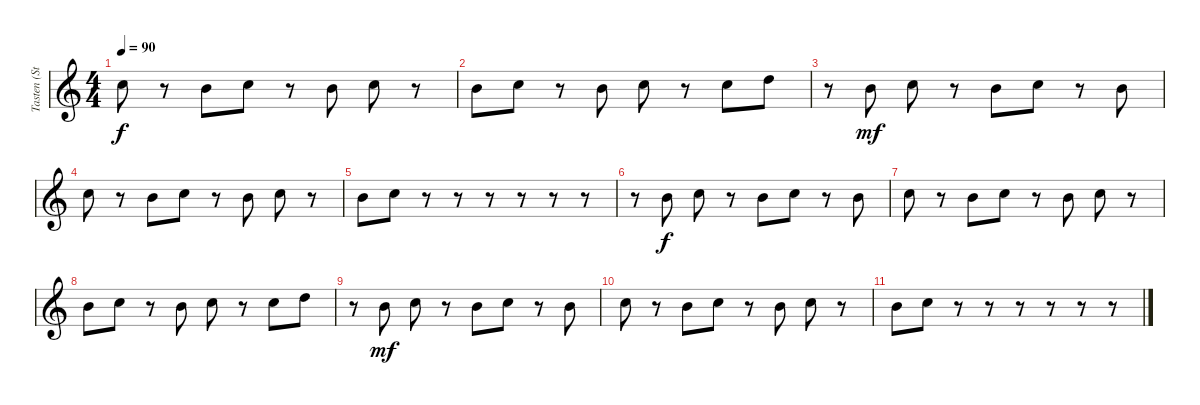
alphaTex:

\track ("Tasten (Staff 1)" "Tasten (St") {instrument electricgrandpiano}
\staff {score}
\tuning (E4 B3 G3 D3 A2 E2 B1) {hide}
\ts (4 4)
\tempo 90
\clef g2
\ks c
8.1.8{dy f} r.8 7.1.8 8.1.8 r.8 7.1.8 8.1.8 r.8 |
7.1.8 8.1.8 r.8 7.1.8 8.1.8 r.8 8.1.8 10.1.8 |
r.8 7.1.8{dy mf} 8.1.8 r.8 7.1.8 8.1.8 r.8 7.1.8 |
8.1.8 r.8 7.1.8 8.1.8 r.8 7.1.8 8.1.8 r.8 |
7.1.8 8.1.8 r.8 r.8 r.8 r.8 r.8 r.8 |
r.8 7.1.8{dy f} 8.1.8 r.8 7.1.8 8.1.8 r.8 7.1.8 |
8.1.8 r.8 7.1.8 8.1.8 r.8 7.1.8 8.1.8 r.8 |
7.1.8 8.1.8 r.8 7.1.8 8.1.8 r.8 8.1.8 10.1.8 |
r.8 7.1.8{dy mf} 8.1.8 r.8 7.1.8 8.1.8 r.8 7.1.8 |
8.1.8 r.8 7.1.8 8.1.8 r.8 7.1.8 8.1.8 r.8 |
7.1.8 8.1.8 r.8 r.8 r.8 r.8 r.8 r.8
